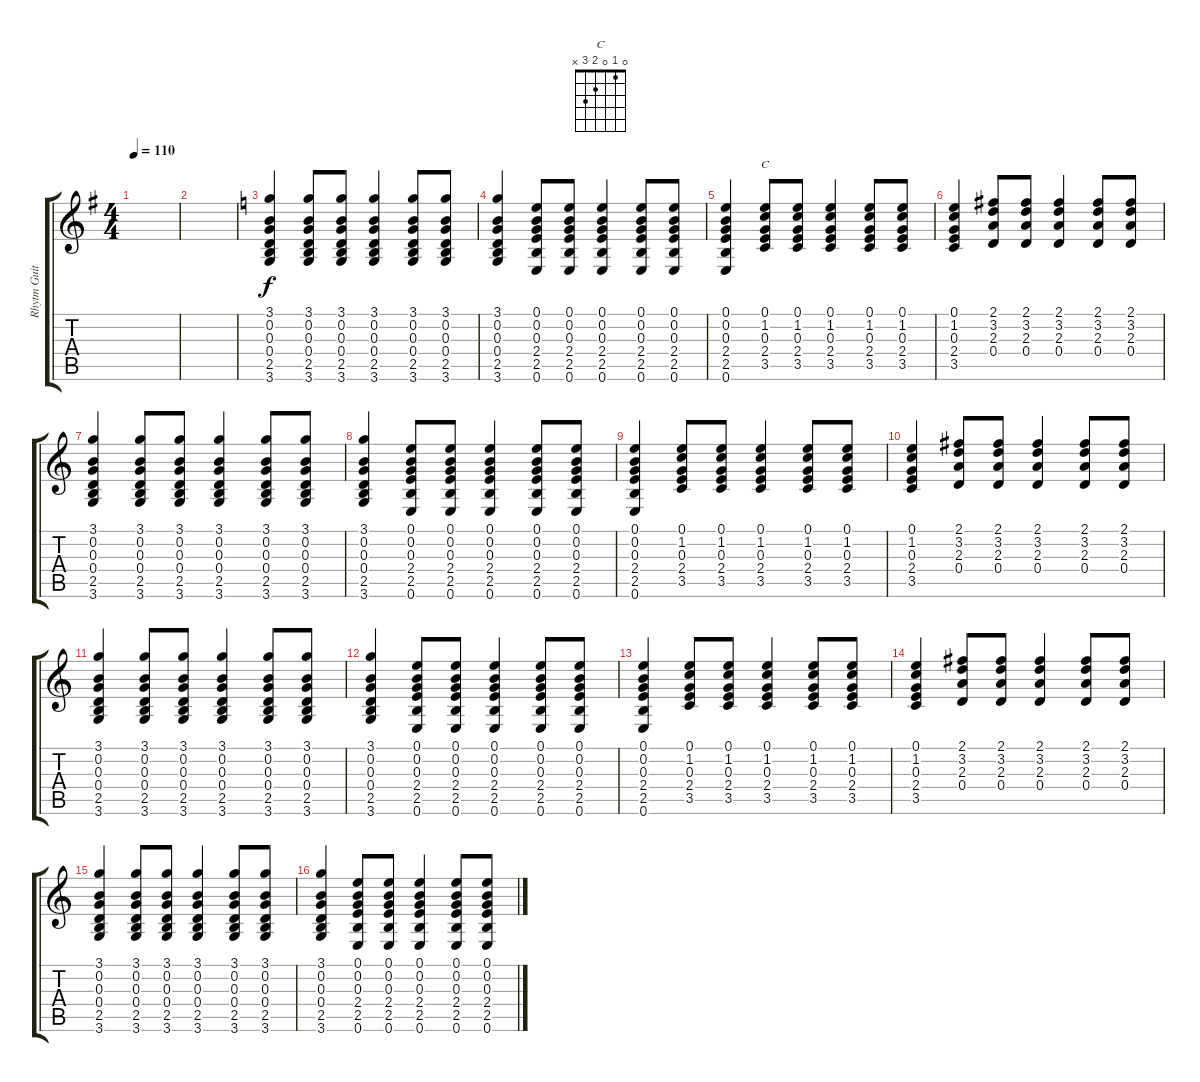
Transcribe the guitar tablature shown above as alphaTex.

\track ("Rhytm Guitar" "Rhytm Guit") {instrument acousticguitarsteel}
\staff {score tabs}
\tuning (E4 B3 G3 D3 A2 E2) {hide}
\chord ("C" 0 1 0 2 3 x)
\ts (4 4)
\tempo 110
\clef g2
\ks g
|
|
\ks c
(3.1 0.2 0.3 0.4 2.5 3.6).4 (3.1 0.2 0.3 0.4 2.5 3.6).8 (3.1 0.2 0.3 0.4 2.5 3.6).8 (3.1 0.2 0.3 0.4 2.5 3.6).4 (3.1 0.2 0.3 0.4 2.5 3.6).8 (3.1 0.2 0.3 0.4 2.5 3.6).8 |
(3.1 0.2 0.3 0.4 2.5 3.6).4 (0.1 0.2 0.3 2.4 2.5 0.6).8 (0.1 0.2 0.3 2.4 2.5 0.6).8 (0.1 0.2 0.3 2.4 2.5 0.6).4 (0.1 0.2 0.3 2.4 2.5 0.6).8 (0.1 0.2 0.3 2.4 2.5 0.6).8 |
(0.1 0.2 0.3 2.4 2.5 0.6).4 (0.1 1.2 0.3 2.4 3.5).8{ch "C"} (0.1 1.2 0.3 2.4 3.5).8 (0.1 1.2 0.3 2.4 3.5).4 (0.1 1.2 0.3 2.4 3.5).8 (0.1 1.2 0.3 2.4 3.5).8 |
(0.1 1.2 0.3 2.4 3.5).4 (2.1 3.2 2.3 0.4).8 (2.1 3.2 2.3 0.4).8 (2.1 3.2 2.3 0.4).4 (2.1 3.2 2.3 0.4).8 (2.1 3.2 2.3 0.4).8 |
(3.1 0.2 0.3 0.4 2.5 3.6).4 (3.1 0.2 0.3 0.4 2.5 3.6).8 (3.1 0.2 0.3 0.4 2.5 3.6).8 (3.1 0.2 0.3 0.4 2.5 3.6).4 (3.1 0.2 0.3 0.4 2.5 3.6).8 (3.1 0.2 0.3 0.4 2.5 3.6).8 |
(3.1 0.2 0.3 0.4 2.5 3.6).4 (0.1 0.2 0.3 2.4 2.5 0.6).8 (0.1 0.2 0.3 2.4 2.5 0.6).8 (0.1 0.2 0.3 2.4 2.5 0.6).4 (0.1 0.2 0.3 2.4 2.5 0.6).8 (0.1 0.2 0.3 2.4 2.5 0.6).8 |
(0.1 0.2 0.3 2.4 2.5 0.6).4 (0.1 1.2 0.3 2.4 3.5).8 (0.1 1.2 0.3 2.4 3.5).8 (0.1 1.2 0.3 2.4 3.5).4 (0.1 1.2 0.3 2.4 3.5).8 (0.1 1.2 0.3 2.4 3.5).8 |
(0.1 1.2 0.3 2.4 3.5).4 (2.1 3.2 2.3 0.4).8 (2.1 3.2 2.3 0.4).8 (2.1 3.2 2.3 0.4).4 (2.1 3.2 2.3 0.4).8 (2.1 3.2 2.3 0.4).8 |
(3.1 0.2 0.3 0.4 2.5 3.6).4 (3.1 0.2 0.3 0.4 2.5 3.6).8 (3.1 0.2 0.3 0.4 2.5 3.6).8 (3.1 0.2 0.3 0.4 2.5 3.6).4 (3.1 0.2 0.3 0.4 2.5 3.6).8 (3.1 0.2 0.3 0.4 2.5 3.6).8 |
(3.1 0.2 0.3 0.4 2.5 3.6).4 (0.1 0.2 0.3 2.4 2.5 0.6).8 (0.1 0.2 0.3 2.4 2.5 0.6).8 (0.1 0.2 0.3 2.4 2.5 0.6).4 (0.1 0.2 0.3 2.4 2.5 0.6).8 (0.1 0.2 0.3 2.4 2.5 0.6).8 |
(0.1 0.2 0.3 2.4 2.5 0.6).4 (0.1 1.2 0.3 2.4 3.5).8 (0.1 1.2 0.3 2.4 3.5).8 (0.1 1.2 0.3 2.4 3.5).4 (0.1 1.2 0.3 2.4 3.5).8 (0.1 1.2 0.3 2.4 3.5).8 |
(0.1 1.2 0.3 2.4 3.5).4 (2.1 3.2 2.3 0.4).8 (2.1 3.2 2.3 0.4).8 (2.1 3.2 2.3 0.4).4 (2.1 3.2 2.3 0.4).8 (2.1 3.2 2.3 0.4).8 |
(3.1 0.2 0.3 0.4 2.5 3.6).4 (3.1 0.2 0.3 0.4 2.5 3.6).8 (3.1 0.2 0.3 0.4 2.5 3.6).8 (3.1 0.2 0.3 0.4 2.5 3.6).4 (3.1 0.2 0.3 0.4 2.5 3.6).8 (3.1 0.2 0.3 0.4 2.5 3.6).8 |
(3.1 0.2 0.3 0.4 2.5 3.6).4 (0.1 0.2 0.3 2.4 2.5 0.6).8 (0.1 0.2 0.3 2.4 2.5 0.6).8 (0.1 0.2 0.3 2.4 2.5 0.6).4 (0.1 0.2 0.3 2.4 2.5 0.6).8 (0.1 0.2 0.3 2.4 2.5 0.6).8
